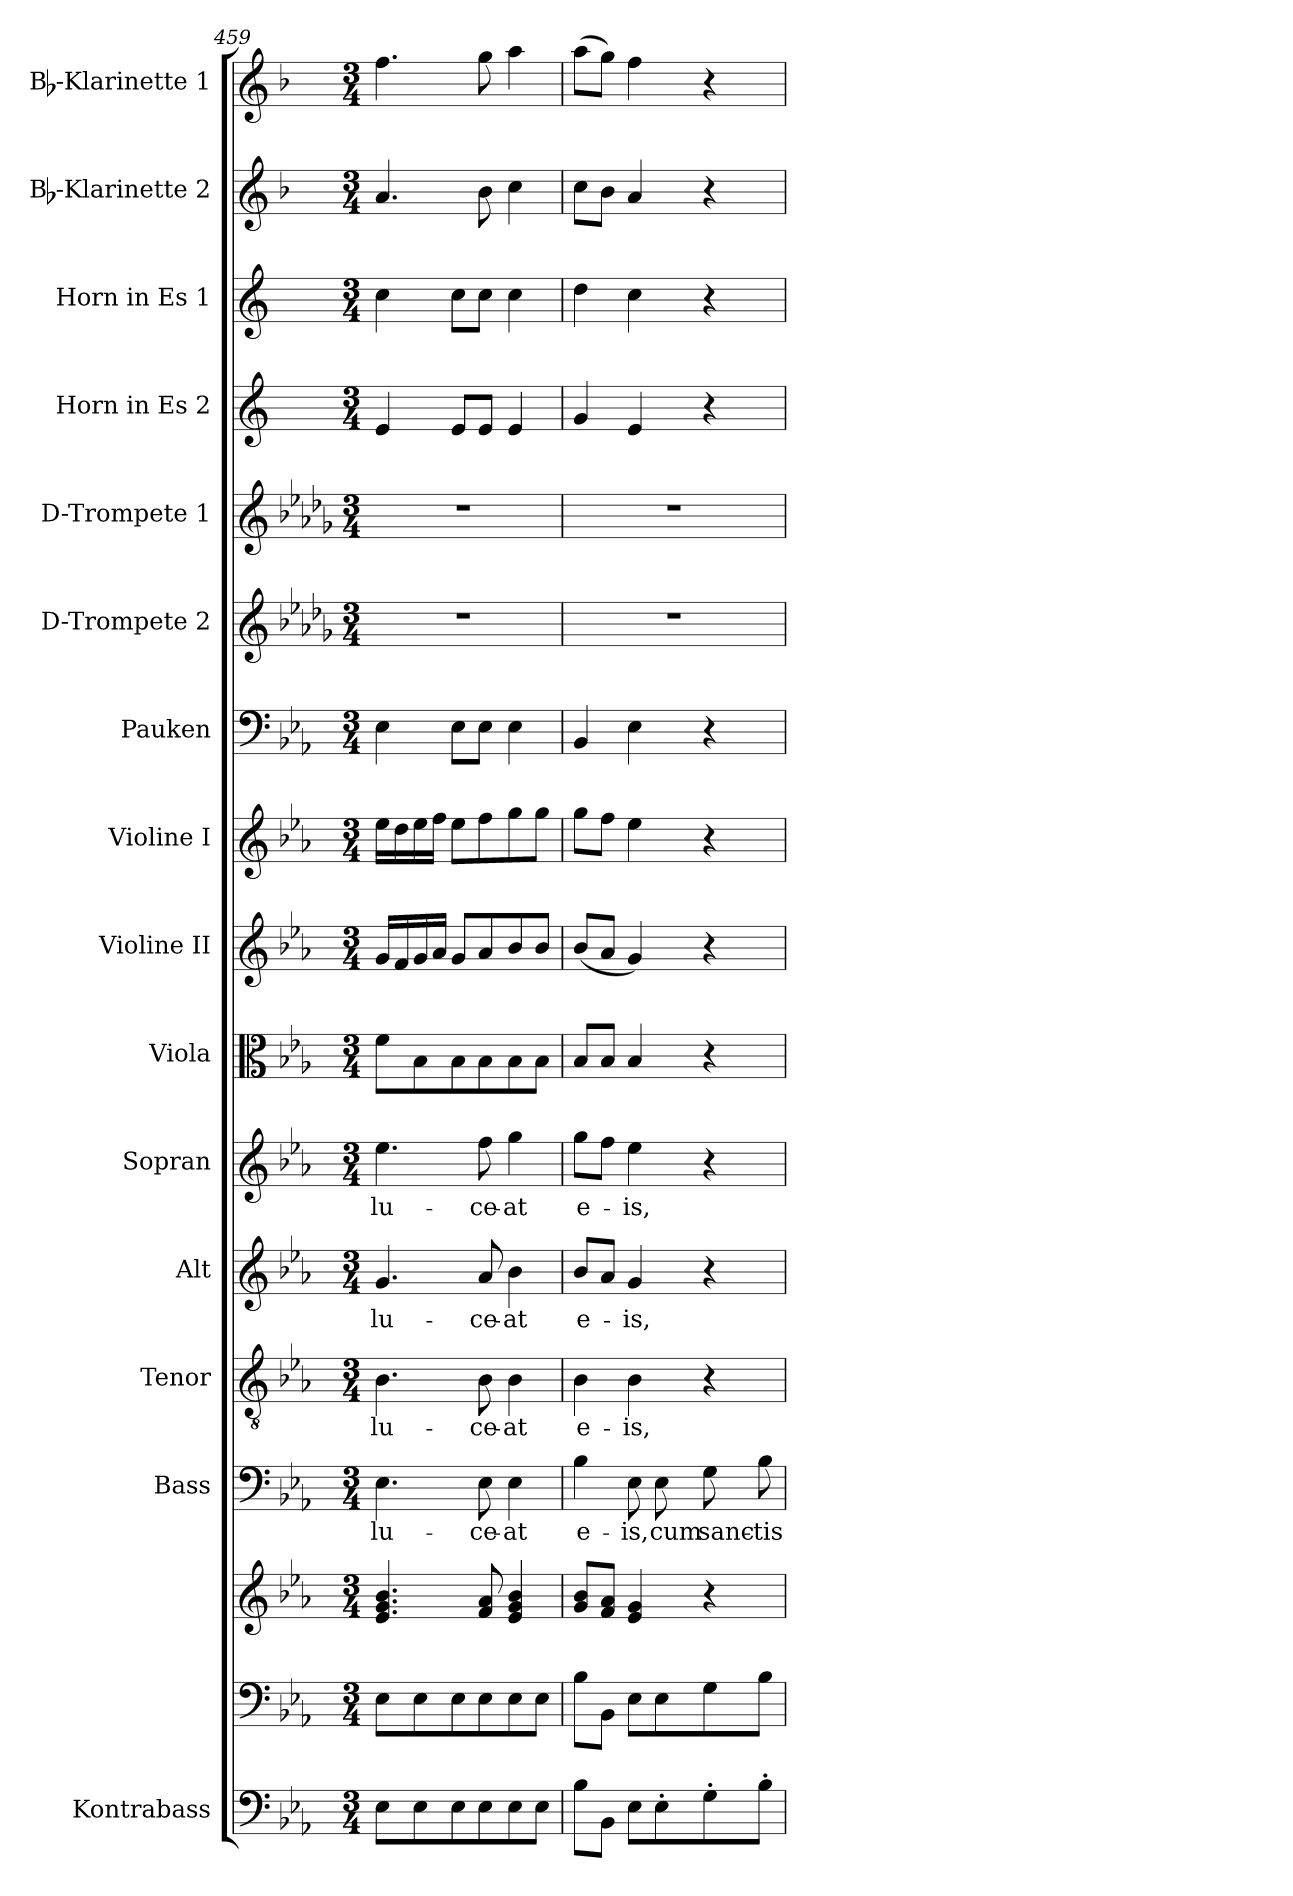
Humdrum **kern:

**kern	**kern	**kern	**kern	**text	**kern	**text	**kern	**text	**kern	**text	**kern	**kern	**kern	**kern	**kern	**kern	**kern	**kern	**kern	**kern
*part16	*part15	*part15	*part14	*part14	*part13	*part13	*part12	*part12	*part11	*part11	*part10	*part9	*part8	*part7	*part6	*part5	*part4	*part3	*part2	*part1
*staff17	*staff16	*staff15	*staff14	*staff14	*staff13	*staff13	*staff12	*staff12	*staff11	*staff11	*staff10	*staff9	*staff8	*staff7	*staff6	*staff5	*staff4	*staff3	*staff2	*staff1
*I"Kontrabass	*	*	*I"Bass	*	*I"Tenor	*	*I"Alt	*	*I"Sopran	*	*I"Viola	*I"Violine II	*I"Violine I	*I"Pauken	*I"D-Trompete 2	*I"D-Trompete 1	*I"Horn in Es 2	*I"Horn in Es 1	*I"Bb-Klarinette 2	*I"Bb-Klarinette 1
*I'Kb.	*	*	*I'B.	*	*I'T.	*	*I'A.	*	*I'S.	*	*I'Vla.	*I'Vl. II	*I'Vl. I	*I'Pk.	*I'D Trp. 2	*I'D Trp. 1	*	*	*I'Bb Kl. 2	*I'Bb Kl. 1
*clefF4	*clefF4	*clefG2	*clefF4	*	*clefGv2	*	*clefG2	*	*clefG2	*	*clefC3	*clefG2	*clefG2	*clefF4	*clefG2	*clefG2	*clefG2	*clefG2	*clefG2	*clefG2
*ITrd7c12	*	*	*	*	*	*	*	*	*	*	*	*	*	*	*ITrd-1c-2	*ITrd-1c-2	*ITrd5c9	*ITrd5c9	*ITrd1c2	*ITrd1c2
*k[b-e-a-]	*k[b-e-a-]	*k[b-e-a-]	*k[b-e-a-]	*	*k[b-e-a-]	*	*k[b-e-a-]	*	*k[b-e-a-]	*	*k[b-e-a-]	*k[b-e-a-]	*k[b-e-a-]	*k[b-e-a-]	*k[b-e-a-]	*k[b-e-a-]	*k[b-e-a-]	*k[b-e-a-]	*k[b-e-a-]	*k[b-e-a-]
*E-:	*E-:	*E-:	*E-:	*	*E-:	*	*E-:	*	*E-:	*	*E-:	*E-:	*E-:	*E-:	*E-:	*E-:	*E-:	*E-:	*E-:	*E-:
*M3/4	*M3/4	*M3/4	*M3/4	*	*M3/4	*	*M3/4	*	*M3/4	*	*M3/4	*M3/4	*M3/4	*M3/4	*M3/4	*M3/4	*M3/4	*M3/4	*M3/4	*M3/4
=459	=459	=459	=459	=459	=459	=459	=459	=459	=459	=459	=459	=459	=459	=459	=459	=459	=459	=459	=459	=459
!	!	!	!	!LO:LY:b	!	!LO:LY:b	!	!LO:LY:b	!	!LO:LY:b	!	!	!	!	!	!	!	!	!	!
8EE-\L	8E-\L	4.e-/ 4.g/ 4.b-/	4.E-\	lu-	4.B-\	lu-	4.g/	lu-	4.ee-\	lu-	8f\L	16g/LL	16ee-\LL	4E-\	2.r	2.r	4G/	4e-\	4.g/	4.ee-\
.	.	.	.	.	.	.	.	.	.	.	.	16f/	16dd\	.	.	.	.	.	.	.
8EE-\	8E-\	.	.	.	.	.	.	.	.	.	8B-\	16g/	16ee-\	.	.	.	.	.	.	.
.	.	.	.	.	.	.	.	.	.	.	.	16a-/JJ	16ff\JJ	.	.	.	.	.	.	.
8EE-\	8E-\	.	.	.	.	.	.	.	.	.	8B-\	8g/L	8ee-\L	8E-\L	.	.	8G/L	8e-\L	.	.
!	!	!	!	!LO:LY:b	!	!LO:LY:b	!	!LO:LY:b	!	!LO:LY:b	!	!	!	!	!	!	!	!	!	!
8EE-\	8E-\	8f/ 8a-/	8E-\	-ce-	8B-\	-ce-	8a-/	-ce-	8ff\	-ce-	8B-\	8a-/	8ff\	8E-\J	.	.	8G/J	8e-\J	8a-\	8ff\
!	!	!	!	!LO:LY:b	!	!LO:LY:b	!	!LO:LY:b	!	!LO:LY:b	!	!	!	!	!	!	!	!	!	!
8EE-\	8E-\	4e-/ 4g/ 4b-/	4E-\	-at	4B-\	-at	4b-\	-at	4gg\	-at	8B-\	8b-/	8gg\	4E-\	.	.	4G/	4e-\	4b-\	4gg\
8EE-\J	8E-\J	.	.	.	.	.	.	.	.	.	8B-\J	8b-/J	8gg\J	.	.	.	.	.	.	.
!!LO:PB:g=z
=460	=460	=460	=460	=460	=460	=460	=460	=460	=460	=460	=460	=460	=460	=460	=460	=460	=460	=460	=460	=460
!	!	!	!	!LO:LY:b	!	!LO:LY:b	!	!LO:LY:b	!	!LO:LY:b	!	!	!	!	!	!	!	!	!	!
8BB-\L	8B-\L	8g/ 8b-/L	4B-\	e-	4B-\	e-	8b-/L	e-	8gg\L	e-	8B-/L	(<8b-/L	8gg\L	4BB-/	2.r	2.r	4B-/	4f\	8b-\L	(>8gg\L
8BBB-\J	8BB-\J	8f/ 8a-/J	.	.	.	.	8a-/J	.	8ff\J	.	8B-/J	8a-/J	8ff\J	.	.	.	.	.	8a-\J	8ff\J)
!	!	!	!	!LO:LY:b	!	!LO:LY:b	!	!LO:LY:b	!	!LO:LY:b	!	!	!	!	!	!	!	!	!	!
8EE-\L	8E-\L	4e-/ 4g/	8E-\	-is,	4B-\	-is,	4g/	-is,	4ee-\	-is,	4B-/	4g/)	4ee-\	4E-\	.	.	4G/	4e-\	4g/	4ee-\
!	!	!	!	!LO:LY:b	!	!	!	!	!	!	!	!	!	!	!	!	!	!	!	!
8EE-'>\	8E-\	.	8E-\	cum	.	.	.	.	.	.	.	.	.	.	.	.	.	.	.	.
!	!	!	!	!LO:LY:b	!	!	!	!	!	!	!	!	!	!	!	!	!	!	!	!
8GG'>\	8G\	4r	8G\	sanc-	4r	.	4r	.	4r	.	4r	4r	4r	4r	.	.	4r	4r	4r	4r
!	!	!	!	!LO:LY:b	!	!	!	!	!	!	!	!	!	!	!	!	!	!	!	!
8BB-'>\J	8B-\J	.	8B-\	-tis	.	.	.	.	.	.	.	.	.	.	.	.	.	.	.	.
=	=	=	=	=	=	=	=	=	=	=	=	=	=	=	=	=	=	=	=	=
*-	*-	*-	*-	*-	*-	*-	*-	*-	*-	*-	*-	*-	*-	*-	*-	*-	*-	*-	*-	*-
